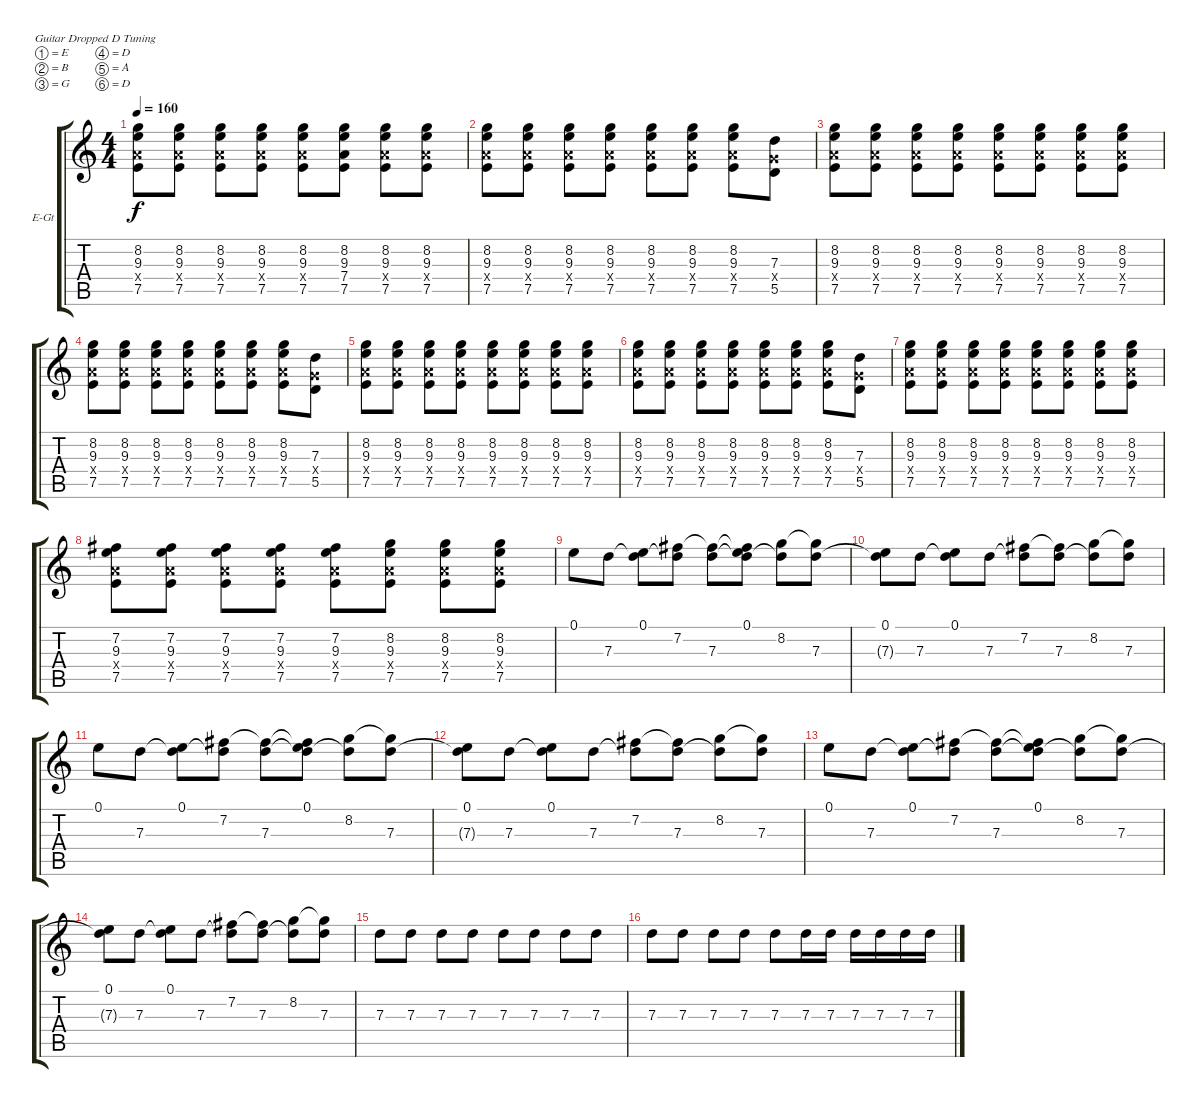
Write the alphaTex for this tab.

\bracketExtendMode groupsimilarinstruments
\firstSystemTrackNameOrientation horizontal
\otherSystemsTrackNameOrientation horizontal
\track ("Kevin Skaff / Lead Guitar" "E-Gt") {instrument distortionguitar}
\staff {score tabs}
\tuning (E4 B3 G3 D3 A2 D2)
\ts (4 4)
\tempo 160
\clef g2
\ks c
(8.2 9.3 7.4{x} 7.5).8{dy f} (8.2 9.3 7.4{x} 7.5).8 (8.2 9.3 7.4{x} 7.5).8 (8.2 9.3 7.4{x} 7.5).8 (8.2 9.3 7.4{x} 7.5).8 (8.2 9.3 7.4 7.5).8 (8.2 9.3 7.4{x} 7.5).8 (8.2 9.3 7.4{x} 7.5).8 |
(8.2 9.3 7.4{x} 7.5).8 (8.2 9.3 7.4{x} 7.5).8 (8.2 9.3 7.4{x} 7.5).8 (8.2 9.3 7.4{x} 7.5).8 (8.2 9.3 7.4{x} 7.5).8 (8.2 9.3 7.4{x} 7.5).8 (8.2 9.3 7.4{x} 7.5).8 (7.3 5.4{x} 5.5).8 |
(8.2 9.3 7.4{x} 7.5).8 (8.2 9.3 7.4{x} 7.5).8 (8.2 9.3 7.4{x} 7.5).8 (8.2 9.3 7.4{x} 7.5).8 (8.2 9.3 7.4{x} 7.5).8 (8.2 9.3 7.4{x} 7.5).8 (8.2 9.3 7.4{x} 7.5).8 (8.2 9.3 7.4{x} 7.5).8 |
(8.2 9.3 7.4{x} 7.5).8 (8.2 9.3 7.4{x} 7.5).8 (8.2 9.3 7.4{x} 7.5).8 (8.2 9.3 7.4{x} 7.5).8 (8.2 9.3 7.4{x} 7.5).8 (8.2 9.3 7.4{x} 7.5).8 (8.2 9.3 7.4{x} 7.5).8 (7.3 5.4{x} 5.5).8 |
(8.2 9.3 7.4{x} 7.5).8 (8.2 9.3 7.4{x} 7.5).8 (8.2 9.3 7.4{x} 7.5).8 (8.2 9.3 7.4{x} 7.5).8 (8.2 9.3 7.4{x} 7.5).8 (8.2 9.3 7.4{x} 7.5).8 (8.2 9.3 7.4{x} 7.5).8 (8.2 9.3 7.4{x} 7.5).8 |
(8.2 9.3 7.4{x} 7.5).8 (8.2 9.3 7.4{x} 7.5).8 (8.2 9.3 7.4{x} 7.5).8 (8.2 9.3 7.4{x} 7.5).8 (8.2 9.3 7.4{x} 7.5).8 (8.2 9.3 7.4{x} 7.5).8 (8.2 9.3 7.4{x} 7.5).8 (7.3 5.4{x} 5.5).8 |
(8.2 9.3 7.4{x} 7.5).8 (8.2 9.3 7.4{x} 7.5).8 (8.2 9.3 7.4{x} 7.5).8 (8.2 9.3 7.4{x} 7.5).8 (8.2 9.3 7.4{x} 7.5).8 (8.2 9.3 7.4{x} 7.5).8 (8.2 9.3 7.4{x} 7.5).8 (8.2 9.3 7.4{x} 7.5).8 |
(7.2 9.3 7.4{x} 7.5).8 (7.2 9.3 7.4{x} 7.5).8 (7.2 9.3 7.4{x} 7.5).8 (7.2 9.3 7.4{x} 7.5).8 (7.2 9.3 7.4{x} 7.5).8 (8.2 9.3 7.4{x} 7.5).8 (8.2 9.3 7.4{x} 7.5).8 (8.2 9.3 7.4{x} 7.5).8 |
0.1.8 7.3.8 (0.1 7.3{t}).8 (7.2 7.3{t}).8 (7.2{t} 7.3).8 (0.1 7.2{t} 7.3{t}).8 (8.2 7.3{t}).8 (8.2{t} 7.3).8 |
(0.1 7.3{t}).8 7.3.8 (0.1 7.3{t}).8 7.3.8 (7.2 7.3{t}).8 (7.2{t} 7.3).8 (8.2 7.3{t}).8 (8.2{t} 7.3).8 |
0.1.8 7.3.8 (0.1 7.3{t}).8 (7.2 7.3{t}).8 (7.2{t} 7.3).8 (0.1 7.2{t} 7.3{t}).8 (8.2 7.3{t}).8 (8.2{t} 7.3).8 |
(0.1 7.3{t}).8 7.3.8 (0.1 7.3{t}).8 7.3.8 (7.2 7.3{t}).8 (7.2{t} 7.3).8 (8.2 7.3{t}).8 (8.2{t} 7.3).8 |
0.1.8 7.3.8 (0.1 7.3{t}).8 (7.2 7.3{t}).8 (7.2{t} 7.3).8 (0.1 7.2{t} 7.3{t}).8 (8.2 7.3{t}).8 (8.2{t} 7.3).8 |
(0.1 7.3{t}).8 7.3.8 (0.1 7.3{t}).8 7.3.8 (7.2 7.3{t}).8 (7.2{t} 7.3).8 (8.2 7.3{t}).8 (8.2{t} 7.3).8 |
7.3.8 7.3.8 7.3.8 7.3.8 7.3.8 7.3.8 7.3.8 7.3.8 |
7.3.8 7.3.8 7.3.8 7.3.8 7.3.8 7.3.16 7.3.16 7.3.16 7.3.16 7.3.16 7.3.16
